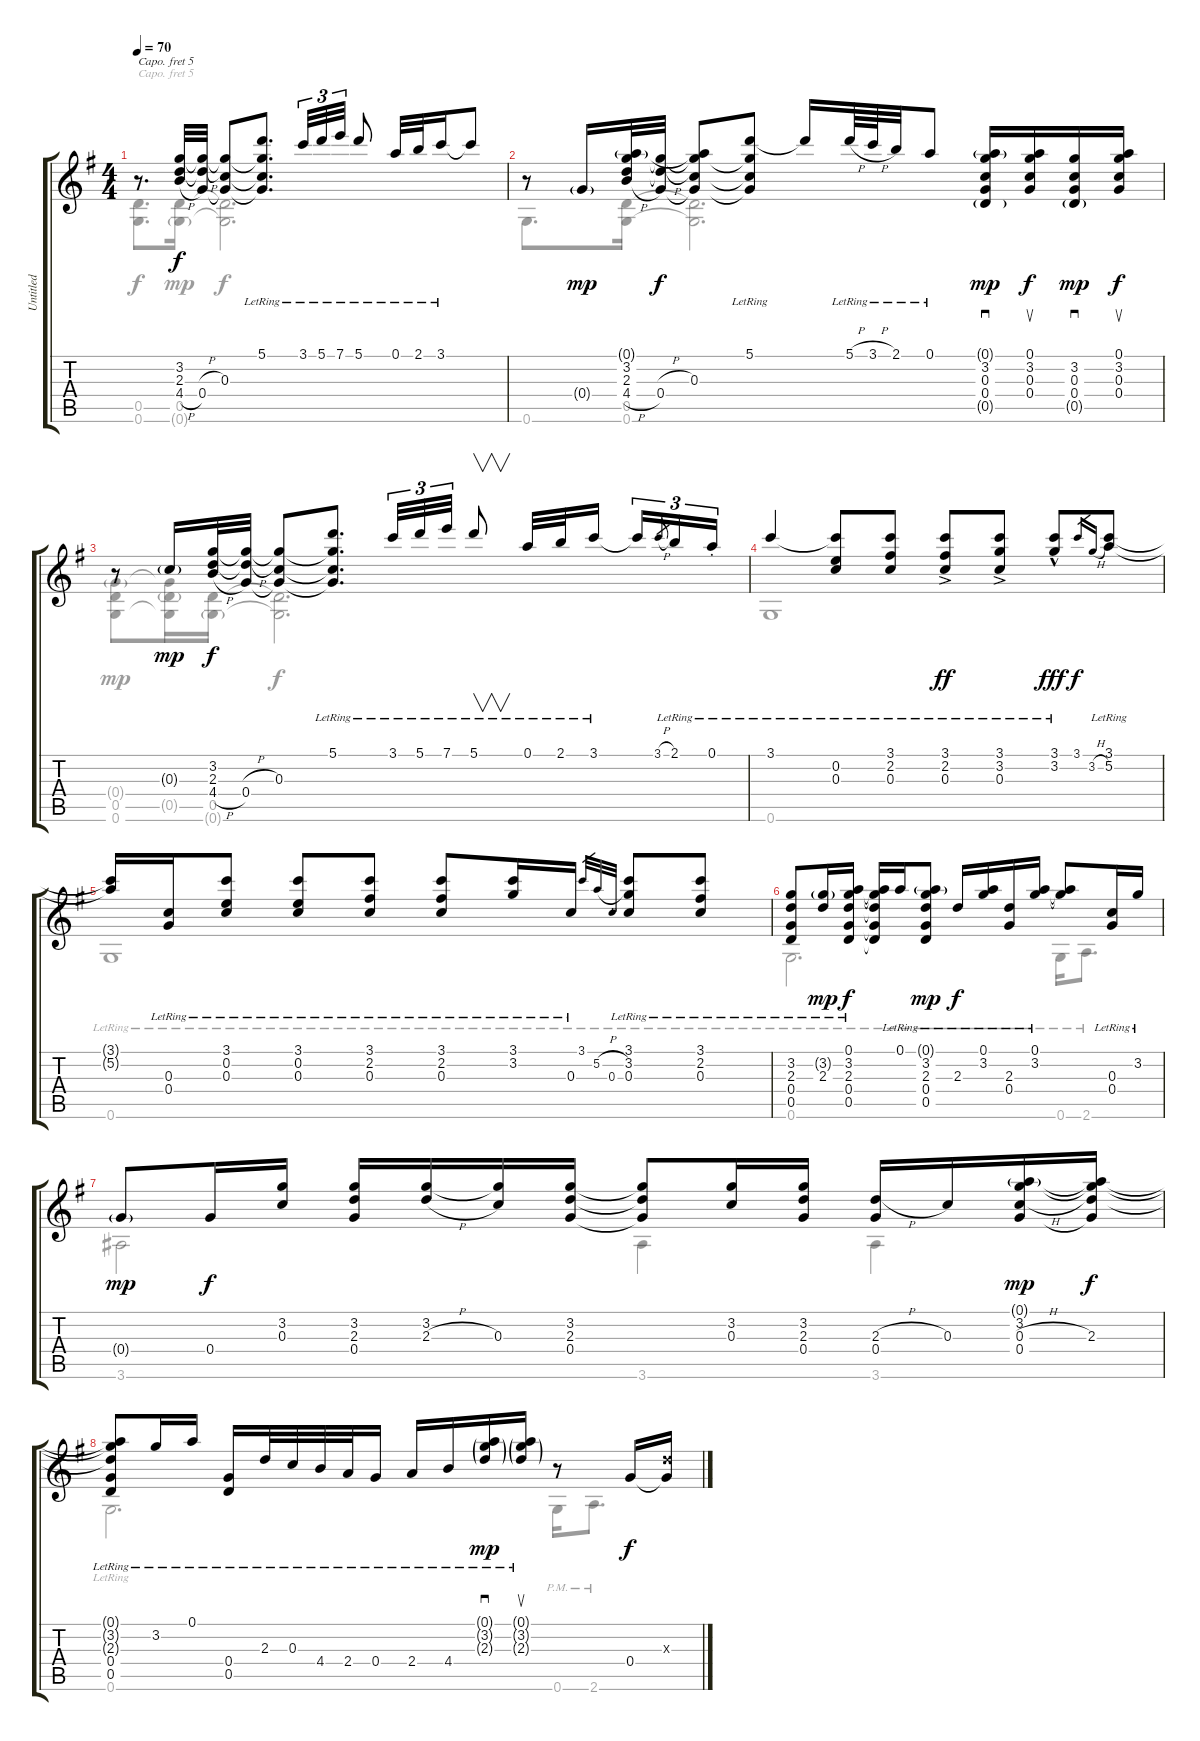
\track ("Untitled" "Untitled") {instrument acousticguitarnylon}
\staff {score tabs}
\capo 5
\tuning (E4 B3 G3 D3 A2 D2) {hide}
\voice
\ts (4 4)
\tempo 70
\clef g2
\ks g
r.8{d dy f} (3.2 2.3 4.4{h}).32 (3.2{t} 2.3{h t} 0.4).32 (3.2{t} 0.3 0.4{t}).8 (5.1{lr} 3.2{t} 0.3{t} 0.4{t}).8{d} 3.1{lr}.32{tu (3 2)} 5.1{lr}.32{tu (3 2)} 7.1{lr}.32{tu (3 2)} 5.1{lr}.8 0.1{lr}.32 2.1{lr}.32 3.1{lr}.16 3.1{t}.8 |
r.8 0.4{g}.16{dy mp} (0.1{g} 3.2 2.3 4.4{h}).32 (3.2{t} 2.3{h t} 0.4).32{dy f} (0.1{t} 3.2{t} 0.3 0.4{t}).8 (5.1{lr} 3.2{t} 0.3{t} 0.4{t}).8 5.1{t}.16 5.1{h lr}.64 3.1{h lr}.64 2.1{lr}.32 0.1{lr}.8 (0.1{g} 3.2 0.3 0.4 0.5{g}).16{sd dy mp} (0.1 3.2 0.3 0.4).16{su dy f} (3.2 0.3 0.4 0.5{g}).16{sd dy mp} (0.1 3.2 0.3 0.4).16{su dy f} |
r.8 0.3{g}.16{dy mp} (3.2 2.3 4.4{h}).32{dy f} (3.2{t} 2.3{h t} 0.4).32 (3.2{t} 0.3 0.4{t}).8 (5.1{lr} 3.2{t} 0.3{t} 0.4{t}).8{d} 3.1{lr}.32{tu (3 2)} 5.1{lr}.32{tu (3 2)} 7.1{lr}.32{tu (3 2)} 5.1{lr}.8{v} 0.1{lr}.32 2.1{lr}.32 3.1{lr}.16{beam splitsecondary} 3.1{t}.16{tu (3 2)} 3.1{h}.8{gr} 2.1{lr}.16{tu (3 2)} 0.1{st lr}.16{tu (3 2)} |
3.1{lr}.4 (3.1{t} 0.2{lr} 0.3{lr}).8 (3.1{lr} 2.2{lr} 0.3{lr}).8 (3.1{ac lr} 2.2{ac lr} 0.3{ac lr}).8{dy ff} (3.1{ac lr} 3.2{ac lr} 0.3{ac lr}).8 (3.1{hac lr} 3.2{hac lr}).8{dy fff} 3.1.16{gr dy f} 3.2{h}.16{gr} (3.1{lr} 5.2{lr}).8 |
(3.1{t} 5.2{t}).16 (0.3{lr} 0.4{lr}).16 (3.1{lr} 0.2{lr} 0.3{lr}).8 (3.1{lr} 0.2{lr} 0.3{lr}).8 (3.1{lr} 2.2{lr} 0.3{lr}).8 (3.1{lr} 2.2{lr} 0.3{lr}).8 (3.1{lr} 3.2{lr}).16 0.3{lr}.16 3.1.32{gr} 5.2{h}.32{gr} 0.3.32{gr} (3.1{lr} 3.2{lr} 0.3{lr}).8 (3.1{lr} 2.2{lr} 0.3{lr}).8 |
(3.2{lr} 2.3{lr} 0.4{lr} 0.5{lr}).8 (3.2{g lr} 2.3{lr}).16{dy mp} (0.1{lr} 3.2{lr} 2.3{lr} 0.4{lr} 0.5{lr}).16{dy f} (0.1{t} 3.2{t} 2.3{t} 0.4{t} 0.5{t}).16 0.1{lr}.16 (0.1{g lr} 3.2{lr} 2.3{lr} 0.4{lr} 0.5{lr}).8{dy mp} 2.3{lr}.16{dy f} (0.1{lr} 3.2{lr}).16 (2.3{lr} 0.4{lr}).16 (0.1{lr} 3.2{lr}).16 (0.1{t} 3.2{t}).8 (0.3{lr} 0.4{lr}).16 3.2{lr}.16 |
0.4{g}.8{dy mp} 0.4.16{dy f} (3.2 0.3).16 (3.2 2.3 0.4).16 (3.2 2.3{h}).16 (3.2{t} 0.3).16 (3.2 2.3 0.4).16 (3.2{t} 2.3{t} 0.4{t}).8 (3.2 0.3).16 (3.2 2.3 0.4).16 (2.3{h} 0.4).16 0.3.16 (0.1{g} 3.2 0.3{h} 0.4).16{dy mp} (0.1{t} 3.2{t} 2.3 0.4{t}).16{dy f} |
(0.1{t} 3.2{t} 2.3{t} 0.4{lr} 0.5{lr}).8 3.2{lr}.16 0.1{lr}.16 (0.4{lr} 0.5{lr}).16 2.3{lr}.32 0.3{lr}.32 4.4{lr}.32 2.4{lr}.32 0.4{lr}.16 2.4{lr}.16 4.4{lr}.16 (0.1{g lr} 3.2{g lr} 2.3{g lr}).16{sd dy mp} (0.1{g lr} 3.2{g lr} 2.3{g lr}).16{su} r.8 0.4.16{dy f} (2.3{x} 0.4{t}).16
\voice
\clef g2
\ottava regular
\simile none
\ks g
(0.5 0.6).8{d dy f} (0.5 0.6{g}).16{dy mp} (0.5{t} 0.6{t}).2{d dy f} |
0.6.8{d} (0.5 0.6).16 (0.5{t} 0.6{t}).2{d} |
(0.4{g} 0.5 0.6).8{dy mp} (0.4{t} 0.5{g} 0.6{t}).16 (0.5 0.6{g}).16 (0.5{t} 0.6{t}).2{d dy f} |
0.6.1 |
0.6{lr}.1 |
0.6{lr}.2{d} 0.6{lr}.16 2.6{lr}.8{d} |
3.6.2 3.6.4 3.6.4 |
0.6{lr}.2{d} 0.6{pm}.16 2.6{pm}.8{d}
